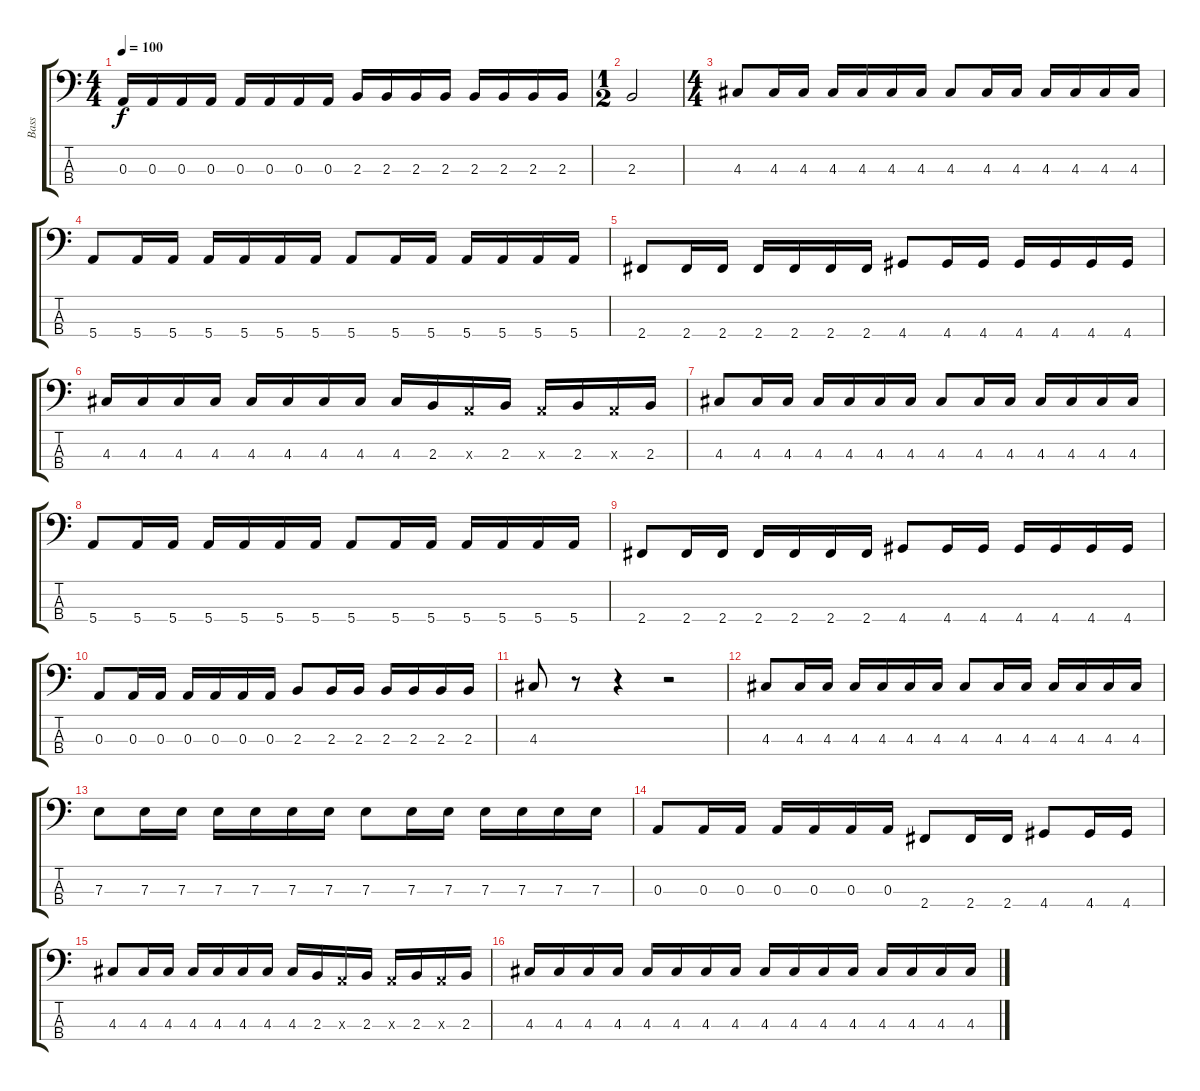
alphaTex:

\track ("Bass" "Bass") {instrument electricbassfinger}
\staff {score tabs}
\tuning (G2 D2 A1 E1) {hide}
\ts (4 4)
\tempo 100
\clef f4
\ks c
0.3.16{dy f} 0.3.16 0.3.16 0.3.16 0.3.16 0.3.16 0.3.16 0.3.16 2.3.16 2.3.16 2.3.16 2.3.16 2.3.16 2.3.16 2.3.16 2.3.16 |
\ts (1 2)
2.3.2 |
\ts (4 4)
4.3.8 4.3.16 4.3.16 4.3.16 4.3.16 4.3.16 4.3.16 4.3.8 4.3.16 4.3.16 4.3.16 4.3.16 4.3.16 4.3.16 |
5.4.8 5.4.16 5.4.16 5.4.16 5.4.16 5.4.16 5.4.16 5.4.8 5.4.16 5.4.16 5.4.16 5.4.16 5.4.16 5.4.16 |
2.4.8 2.4.16 2.4.16 2.4.16 2.4.16 2.4.16 2.4.16 4.4.8 4.4.16 4.4.16 4.4.16 4.4.16 4.4.16 4.4.16 |
4.3.16 4.3.16 4.3.16 4.3.16 4.3.16 4.3.16 4.3.16 4.3.16 4.3.16 2.3.16 0.3{x}.16 2.3.16 0.3{x}.16 2.3.16 0.3{x}.16 2.3.16 |
4.3.8 4.3.16 4.3.16 4.3.16 4.3.16 4.3.16 4.3.16 4.3.8 4.3.16 4.3.16 4.3.16 4.3.16 4.3.16 4.3.16 |
5.4.8 5.4.16 5.4.16 5.4.16 5.4.16 5.4.16 5.4.16 5.4.8 5.4.16 5.4.16 5.4.16 5.4.16 5.4.16 5.4.16 |
2.4.8 2.4.16 2.4.16 2.4.16 2.4.16 2.4.16 2.4.16 4.4.8 4.4.16 4.4.16 4.4.16 4.4.16 4.4.16 4.4.16 |
0.3.8 0.3.16 0.3.16 0.3.16 0.3.16 0.3.16 0.3.16 2.3.8 2.3.16 2.3.16 2.3.16 2.3.16 2.3.16 2.3.16 |
4.3.8 r.8 r.4 r.2 |
4.3.8 4.3.16 4.3.16 4.3.16 4.3.16 4.3.16 4.3.16 4.3.8 4.3.16 4.3.16 4.3.16 4.3.16 4.3.16 4.3.16 |
7.3.8 7.3.16 7.3.16 7.3.16 7.3.16 7.3.16 7.3.16 7.3.8 7.3.16 7.3.16 7.3.16 7.3.16 7.3.16 7.3.16 |
0.3.8 0.3.16 0.3.16 0.3.16 0.3.16 0.3.16 0.3.16 2.4.8 2.4.16 2.4.16 4.4.8 4.4.16 4.4.16 |
4.3.8 4.3.16 4.3.16 4.3.16 4.3.16 4.3.16 4.3.16 4.3.16 2.3.16 0.3{x}.16 2.3.16 0.3{x}.16 2.3.16 0.3{x}.16 2.3.16 |
4.3.16 4.3.16 4.3.16 4.3.16 4.3.16 4.3.16 4.3.16 4.3.16 4.3.16 4.3.16 4.3.16 4.3.16 4.3.16 4.3.16 4.3.16 4.3.16
